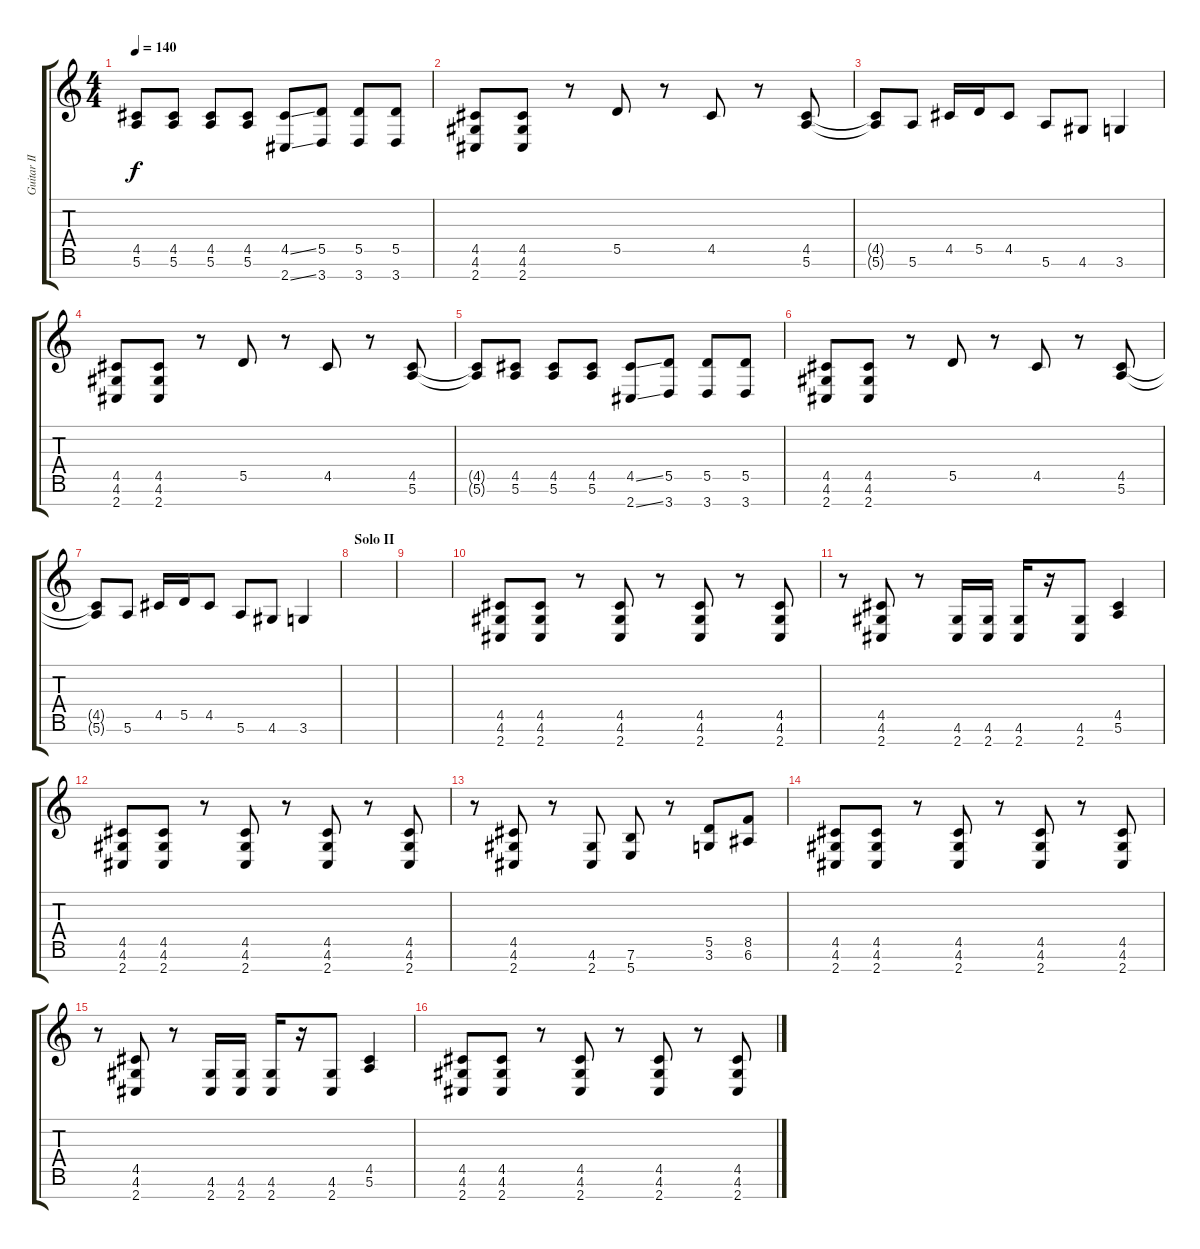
\track ("Guitar II" "Guitar II") {instrument distortionguitar}
\staff {score tabs}
\tuning (E4 B3 G3 D3 A2 E2 B1) {hide}
\ts (4 4)
\tempo 140
\clef g2
\ks c
(4.5{t} 5.6{t}).8{dy f} (4.5 5.6).8 (4.5 5.6).8 (4.5 5.6).8 (4.5{ss} 2.7{ss}).8 (5.5 3.7).8 (5.5 3.7).8 (5.5 3.7).8 |
(4.5 4.6 2.7).8 (4.5 4.6 2.7).8 r.8 5.5.8 r.8 4.5.8 r.8 (4.5 5.6).8 |
(4.5{t} 5.6{t}).8 5.6.8 4.5.16 5.5.16 4.5.8 5.6.8 4.6.8 3.6.4 |
(4.5 4.6 2.7).8 (4.5 4.6 2.7).8 r.8 5.5.8 r.8 4.5.8 r.8 (4.5 5.6).8 |
(4.5{t} 5.6{t}).8 (4.5 5.6).8 (4.5 5.6).8 (4.5 5.6).8 (4.5{ss} 2.7{ss}).8 (5.5 3.7).8 (5.5 3.7).8 (5.5 3.7).8 |
(4.5 4.6 2.7).8 (4.5 4.6 2.7).8 r.8 5.5.8 r.8 4.5.8 r.8 (4.5 5.6).8 |
(4.5{t} 5.6{t}).8 5.6.8 4.5.16 5.5.16 4.5.8 5.6.8 4.6.8 3.6.4 |
\section ("" "Solo II")
|
|
(4.5 4.6 2.7).8 (4.5 4.6 2.7).8 r.8 (4.5 4.6 2.7).8 r.8 (4.5 4.6 2.7).8 r.8 (4.5 4.6 2.7).8 |
r.8 (4.5 4.6 2.7).8 r.8 (4.6 2.7).16 (4.6 2.7).16 (4.6 2.7).16 r.16 (4.6 2.7).8 (4.5 5.6).4 |
(4.5 4.6 2.7).8 (4.5 4.6 2.7).8 r.8 (4.5 4.6 2.7).8 r.8 (4.5 4.6 2.7).8 r.8 (4.5 4.6 2.7).8 |
r.8 (4.5 4.6 2.7).8 r.8 (4.6 2.7).8 (7.6 5.7).8 r.8 (5.5 3.6).8 (8.5 6.6).8 |
(4.5 4.6 2.7).8 (4.5 4.6 2.7).8 r.8 (4.5 4.6 2.7).8 r.8 (4.5 4.6 2.7).8 r.8 (4.5 4.6 2.7).8 |
r.8 (4.5 4.6 2.7).8 r.8 (4.6 2.7).16 (4.6 2.7).16 (4.6 2.7).16 r.16 (4.6 2.7).8 (4.5 5.6).4 |
(4.5 4.6 2.7).8 (4.5 4.6 2.7).8 r.8 (4.5 4.6 2.7).8 r.8 (4.5 4.6 2.7).8 r.8 (4.5 4.6 2.7).8
